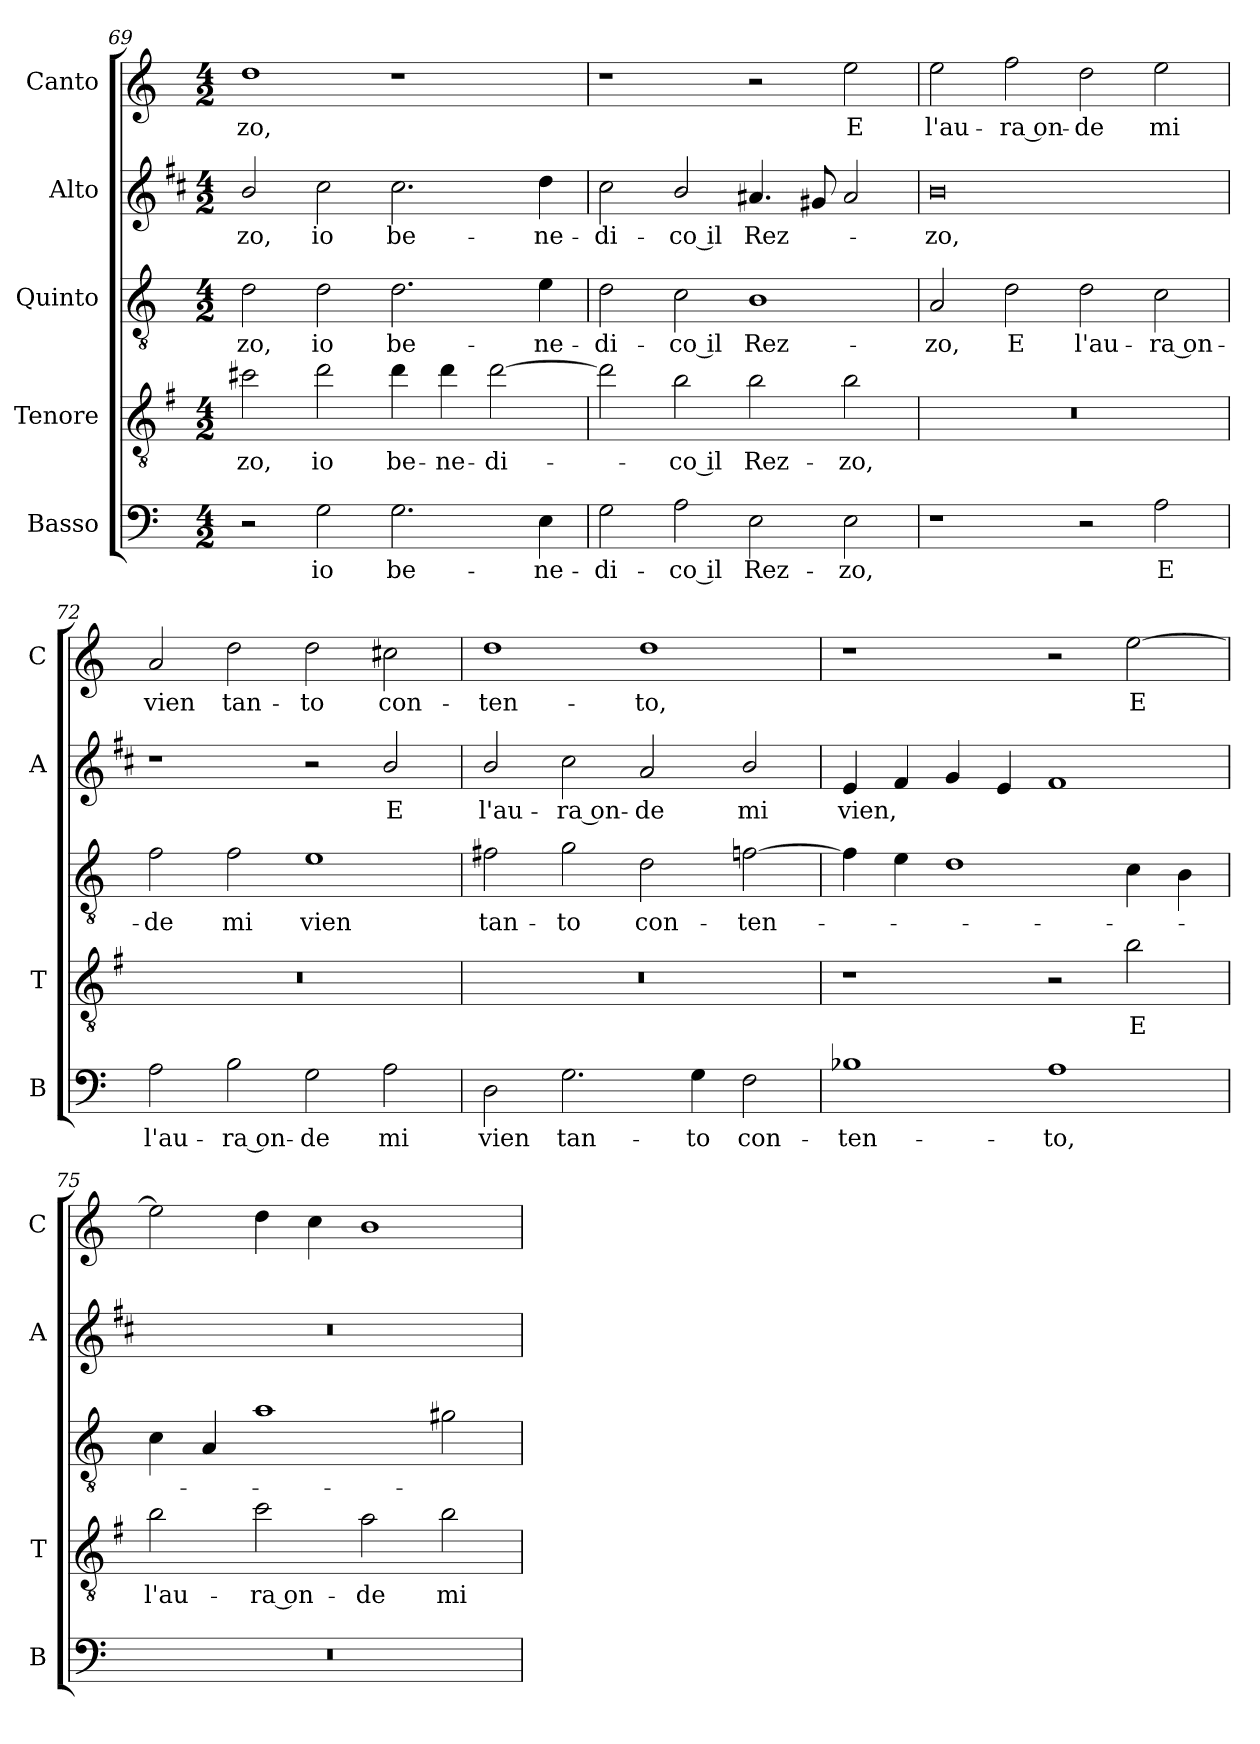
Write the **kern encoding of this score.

**kern	**text	**kern	**text	**kern	**text	**kern	**text	**kern	**text
*part5	*part5	*part4	*part4	*part3	*part3	*part2	*part2	*part1	*part1
*staff5	*staff5	*staff4	*staff4	*staff3	*staff3	*staff2	*staff2	*staff1	*staff1
*I"Basso	*	*I"Tenore	*	*I"Quinto	*	*I"Alto	*	*I"Canto	*
*I'B	*	*I'T	*	*	*	*I'A	*	*I'C	*
*clefF4	*	*clefGv2	*	*clefGv2	*	*clefG2	*	*clefG2	*
*	*	*ITrd4c7	*	*	*	*ITrd1c2	*	*	*
*k[]	*	*k[]	*	*k[]	*	*k[]	*	*k[]	*
*C:	*	*C:	*	*C:	*	*C:	*	*C:	*
*M4/2	*	*M4/2	*	*M4/2	*	*M4/2	*	*M4/2	*
=69	=69	=69	=69	=69	=69	=69	=69	=69	=69
!	!	!	!LO:LY:b	!	!LO:LY:b	!	!LO:LY:b	!	!LO:LY:b
2r	.	2f#X\	-zo,	2d\	-zo,	2a/	-zo,	1dd	-zo,
!	!LO:LY:b	!	!LO:LY:b	!	!LO:LY:b	!	!LO:LY:b	!	!
2G\	io	2g\	io	2d\	io	2b\	io	.	.
!	!LO:LY:b	!	!LO:LY:b	!	!LO:LY:b	!	!LO:LY:b	!	!
2.G\	be-	4g\	be-	2.d\	be-	2.b\	be-	1r	.
!	!	!	!LO:LY:b	!	!	!	!	!	!
.	.	4g\	-ne-	.	.	.	.	.	.
!	!	!	!LO:LY:b	!	!	!	!	!	!
.	.	[2g\	-di-	.	.	.	.	.	.
!	!LO:LY:b	!	!	!	!LO:LY:b	!	!LO:LY:b	!	!
4E\	-ne-	.	.	4e\	-ne-	4cc\	-ne-	.	.
!!LO:PB:g=z
=70	=70	=70	=70	=70	=70	=70	=70	=70	=70
!	!LO:LY:b	!	!	!	!LO:LY:b	!	!LO:LY:b	!	!
2G\	-di-	2g\]	.	2d\	-di-	2b\	-di-	1r	.
!	!LO:LY:b	!	!LO:LY:b	!	!LO:LY:b	!	!LO:LY:b	!	!
2A\	-co il	2e\	-co il	2c\	-co il	2a/	-co il	.	.
!	!LO:LY:b	!	!LO:LY:b	!	!LO:LY:b	!	!LO:LY:b	!	!
2E\	Rez-	2e\	Rez-	1B	Rez-	4.g#X/	Rez-	2r	.
.	.	.	.	.	.	8f#X/	.	.	.
!	!LO:LY:b	!	!LO:LY:b	!	!	!	!	!	!LO:LY:b
2E\	-zo,	2e\	-zo,	.	.	2g#/	.	2ee\	E
=71	=71	=71	=71	=71	=71	=71	=71	=71	=71
!	!	!	!	!	!LO:LY:b	!	!LO:LY:b	!	!LO:LY:b
1r	.	0r	.	2A/	-zo,	0a	-zo,	2ee\	l'au-
!	!	!	!	!	!LO:LY:b	!	!	!	!LO:LY:b
.	.	.	.	2d\	E	.	.	2ff\	-ra on-
!	!	!	!	!	!LO:LY:b	!	!	!	!LO:LY:b
2r	.	.	.	2d\	l'au-	.	.	2dd\	-de
!	!LO:LY:b	!	!	!	!LO:LY:b	!	!	!	!LO:LY:b
2A\	E	.	.	2c\	-ra on-	.	.	2ee\	mi
=72	=72	=72	=72	=72	=72	=72	=72	=72	=72
!	!LO:LY:b	!	!	!	!LO:LY:b	!	!	!	!LO:LY:b
2A\	l'au-	0r	.	2f\	-de	1r	.	2a/	vien
!	!LO:LY:b	!	!	!	!LO:LY:b	!	!	!	!LO:LY:b
2B\	-ra on-	.	.	2f\	mi	.	.	2dd\	tan-
!	!LO:LY:b	!	!	!	!LO:LY:b	!	!	!	!LO:LY:b
2G\	-de	.	.	1e	vien	2r	.	2dd\	-to
!	!LO:LY:b	!	!	!	!	!	!LO:LY:b	!	!LO:LY:b
2A\	mi	.	.	.	.	2a/	E	2cc#X\	con-
=73	=73	=73	=73	=73	=73	=73	=73	=73	=73
!	!LO:LY:b	!	!	!	!LO:LY:b	!	!LO:LY:b	!	!LO:LY:b
2D\	vien	0r	.	2f#X\	tan-	2a/	l'au-	1dd	-ten-
!	!LO:LY:b	!	!	!	!LO:LY:b	!	!LO:LY:b	!	!
2.G\	tan-	.	.	2g\	-to	2b\	-ra on-	.	.
!	!	!	!	!	!LO:LY:b	!	!LO:LY:b	!	!LO:LY:b
.	.	.	.	2d\	con-	2g/	-de	1dd	-to,
!	!LO:LY:b	!	!	!	!	!	!	!	!
4G\	-to	.	.	.	.	.	.	.	.
!	!LO:LY:b	!	!	!	!LO:LY:b	!	!LO:LY:b	!	!
2F\	con-	.	.	[2fn\	-ten-	2a/	mi	.	.
!!LO:LB:g=z
=74	=74	=74	=74	=74	=74	=74	=74	=74	=74
!	!LO:LY:b	!	!	!	!	!	!LO:LY:b	!	!
1B-X	-ten-	1r	.	4f\]	.	4d/	vien,	1r	.
.	.	.	.	4e\	.	4e/	.	.	.
.	.	.	.	1d	.	4f/	.	.	.
.	.	.	.	.	.	4d/	.	.	.
!	!LO:LY:b	!	!	!	!	!	!	!	!
1A	-to,	2r	.	.	.	1e	.	2r	.
!	!	!	!LO:LY:b	!	!	!	!	!	!LO:LY:b
.	.	2e\	E	4c\	.	.	.	[2ee\	E
.	.	.	.	4B\	.	.	.	.	.
=75	=75	=75	=75	=75	=75	=75	=75	=75	=75
!	!	!	!LO:LY:b	!	!	!	!	!	!
0r	.	2e\	l'au-	4c\	.	0r	.	2ee\]	.
.	.	.	.	4A/	.	.	.	.	.
!	!	!	!LO:LY:b	!	!	!	!	!	!
.	.	2f\	-ra on-	1a	.	.	.	4dd\	.
.	.	.	.	.	.	.	.	4cc\	.
!	!	!	!LO:LY:b	!	!	!	!	!	!
.	.	2d\	-de	.	.	.	.	1b	.
!	!	!	!LO:LY:b	!	!	!	!	!	!
.	.	2e\	mi	2g#X\	.	.	.	.	.
=	=	=	=	=	=	=	=	=	=
*-	*-	*-	*-	*-	*-	*-	*-	*-	*-
